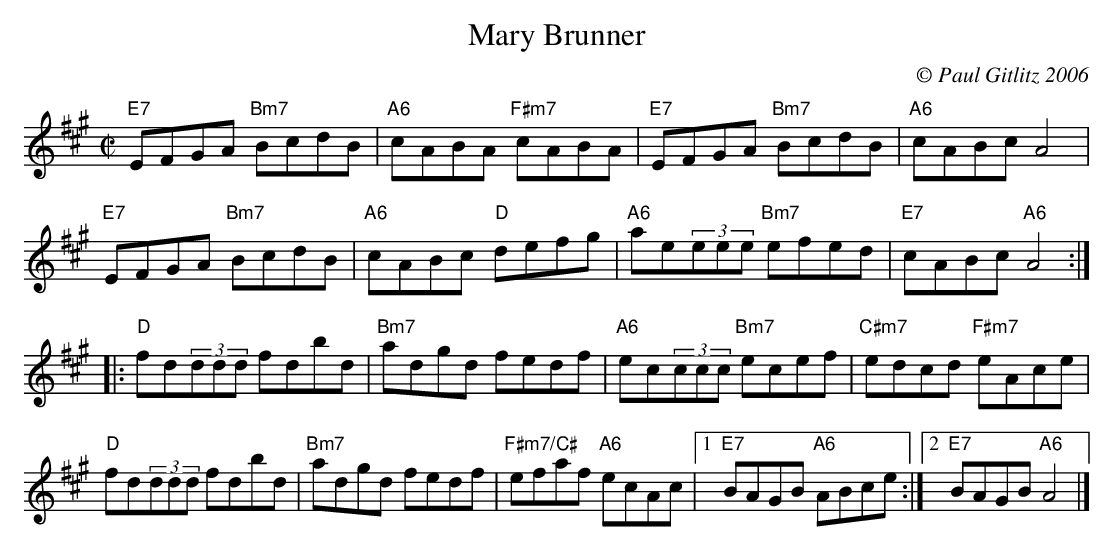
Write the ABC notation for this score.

X:1
T:Mary Brunner
M:C|
C:© Paul Gitlitz 2006
K:A
"E7"EFGA "Bm7"BcdB|"A6"cABA "F#m7"cABA|"E7"EFGA "Bm7"BcdB|"A6"cABc A4|!
"E7"EFGA "Bm7"BcdB|"A6"cABc "D"defg|"A6"ae(3eee "Bm7"efed |"E7"cABc "A6"A4:|!
|:"D"fd(3ddd fdbd|"Bm7"adgd fedf|"A6"ec(3ccc "Bm7"ecef|"C#m7"edcd "F#m7"eAce|!
"D"fd(3ddd fdbd|"Bm7"adgd fedf|"F#m7/C#"efaf "A6"ecAc|1"E7"BAGB "A6"ABce:|2"E7"BAGB "A6"A4|]
